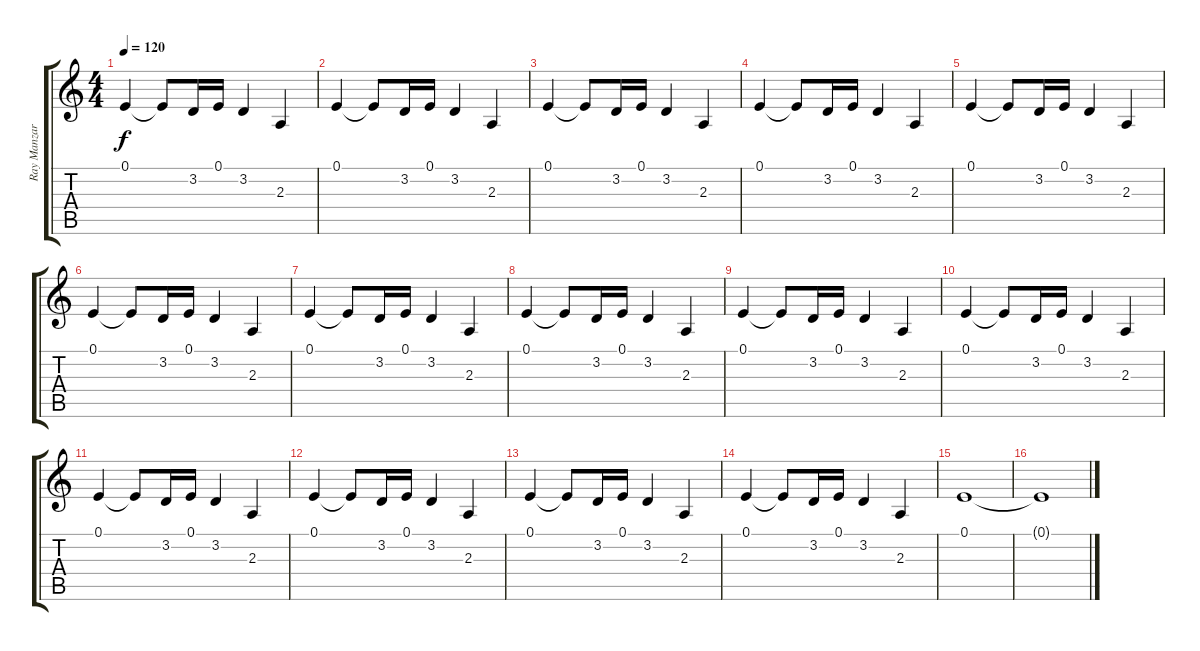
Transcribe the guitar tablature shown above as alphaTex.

\track ("Ray Manzarek" "Ray Manzar") {instrument churchorgan}
\staff {score tabs}
\tuning (E4 B3 G3 D3 A2 E2) {hide}
\ts (4 4)
\tempo 120
\clef g2
\ks c
0.1.4{dy f} 0.1{t}.8 3.2.16 0.1.16 3.2.4 2.3.4 |
0.1.4 0.1{t}.8 3.2.16 0.1.16 3.2.4 2.3.4 |
0.1.4 0.1{t}.8 3.2.16 0.1.16 3.2.4 2.3.4 |
0.1.4 0.1{t}.8 3.2.16 0.1.16 3.2.4 2.3.4 |
0.1.4 0.1{t}.8 3.2.16 0.1.16 3.2.4 2.3.4 |
0.1.4 0.1{t}.8 3.2.16 0.1.16 3.2.4 2.3.4 |
0.1.4 0.1{t}.8 3.2.16 0.1.16 3.2.4 2.3.4 |
0.1.4 0.1{t}.8 3.2.16 0.1.16 3.2.4 2.3.4 |
0.1.4 0.1{t}.8 3.2.16 0.1.16 3.2.4 2.3.4 |
0.1.4 0.1{t}.8 3.2.16 0.1.16 3.2.4 2.3.4 |
0.1.4 0.1{t}.8 3.2.16 0.1.16 3.2.4 2.3.4 |
0.1.4 0.1{t}.8 3.2.16 0.1.16 3.2.4 2.3.4 |
0.1.4 0.1{t}.8 3.2.16 0.1.16 3.2.4 2.3.4 |
0.1.4 0.1{t}.8 3.2.16 0.1.16 3.2.4 2.3.4 |
0.1.1 |
0.1{t}.1
